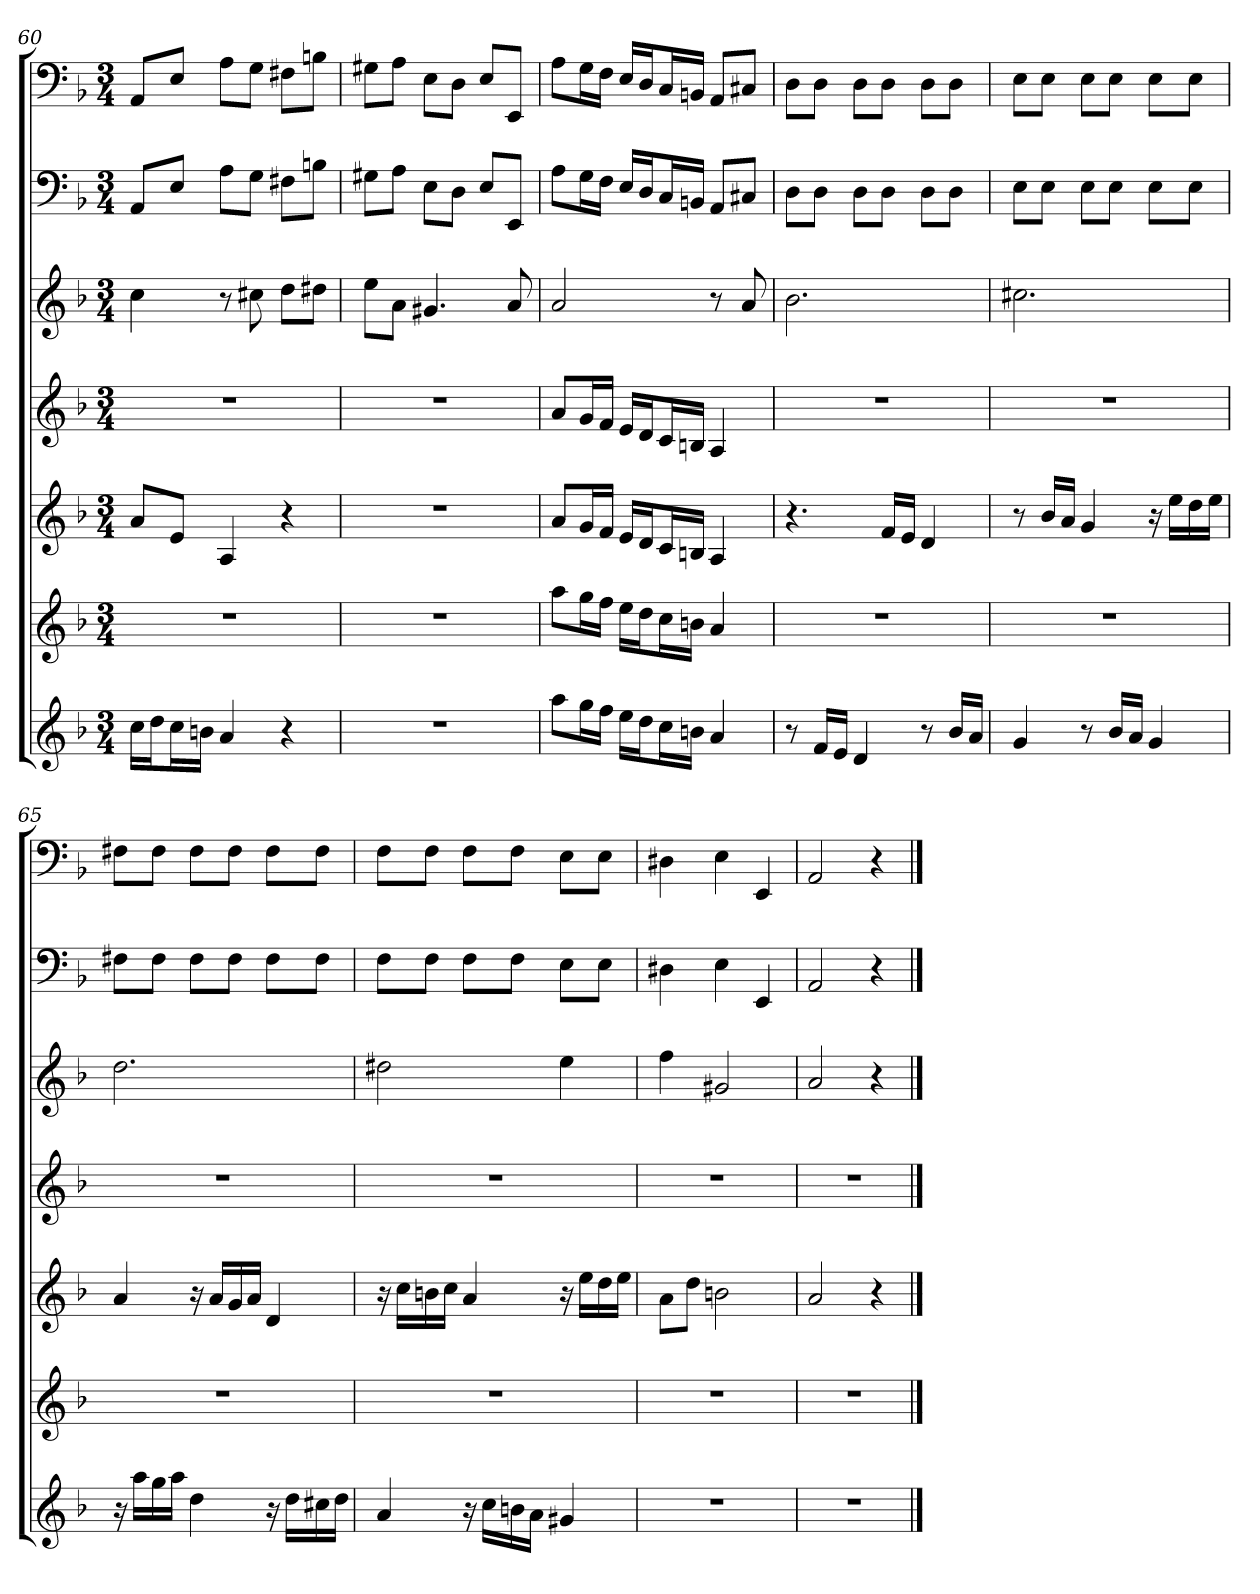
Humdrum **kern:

**kern	**kern	**kern	**kern	**kern	**kern	**kern
*part7	*part6	*part5	*part4	*part3	*part2	*part1
*staff7	*staff6	*staff5	*staff4	*staff3	*staff2	*staff1
*k[b-]	*k[b-]	*k[b-]	*k[b-]	*k[b-]	*k[b-]	*k[b-]
*d:	*d:	*d:	*d:	*d:	*d:	*d:
*M3/4	*M3/4	*M3/4	*M3/4	*M3/4	*M3/4	*M3/4
=60	=60	=60	=60	=60	=60	=60
16ccLL	2.r	8aL	2.r	4cc	8AAL	8AAL
16ddJ	.	.	.	.	.	.
16ccL	.	8eJ	.	.	8EJ	8EJ
16bnJJ	.	.	.	.	.	.
4a	.	4A	.	8r	8AL	8AL
.	.	.	.	8cc#X	8GJ	8GJ
4r	.	4r	.	8ddL	8F#XL	8F#XL
.	.	.	.	8dd#XJ	8BnJ	8BnJ
=61	=61	=61	=61	=61	=61	=61
2.r	2.r	2.r	2.r	8eeL	8G#XL	8G#XL
.	.	.	.	8aJ	8AJ	8AJ
.	.	.	.	4.g#X	8EL	8EL
.	.	.	.	.	8DJ	8DJ
.	.	.	.	.	8EL	8EL
.	.	.	.	8a	8EEJ	8EEJ
=62	=62	=62	=62	=62	=62	=62
8aaL	8aaL	8aL	8aL	2a	8AL	8AL
16ggL	16ggL	16gL	16gL	.	16GL	16GL
16ffJJ	16ffJJ	16fJJ	16fJJ	.	16FJJ	16FJJ
16eeLL	16eeLL	16eLL	16eLL	.	16ELL	16ELL
16ddJ	16ddJ	16dJ	16dJ	.	16DJ	16DJ
16ccL	16ccL	16cL	16cL	.	16CL	16CL
16bnJJ	16bnJJ	16BnJJ	16BnJJ	.	16BBnJJ	16BBnJJ
4a	4a	4A	4A	8r	8AAL	8AAL
.	.	.	.	8a	8C#XJ	8C#XJ
=63	=63	=63	=63	=63	=63	=63
8r	2.r	4.r	2.r	2.b-	8DL	8DL
16fLL	.	.	.	.	8DJ	8DJ
16eJJ	.	.	.	.	.	.
4d	.	.	.	.	8DL	8DL
.	.	16fLL	.	.	8DJ	8DJ
.	.	16eJJ	.	.	.	.
8r	.	4d	.	.	8DL	8DL
16b-LL	.	.	.	.	8DJ	8DJ
16aJJ	.	.	.	.	.	.
=64	=64	=64	=64	=64	=64	=64
4g	2.r	8r	2.r	2.cc#X	8EL	8EL
.	.	16b-LL	.	.	8EJ	8EJ
.	.	16aJJ	.	.	.	.
8r	.	4g	.	.	8EL	8EL
16b-LL	.	.	.	.	8EJ	8EJ
16aJJ	.	.	.	.	.	.
4g	.	16r	.	.	8EL	8EL
.	.	16eeLL	.	.	.	.
.	.	16dd	.	.	8EJ	8EJ
.	.	16eeJJ	.	.	.	.
=65	=65	=65	=65	=65	=65	=65
16r	2.r	4a	2.r	2.dd	8F#XL	8F#XL
16aaLL	.	.	.	.	.	.
16gg	.	.	.	.	8F#J	8F#J
16aaJJ	.	.	.	.	.	.
4dd	.	16r	.	.	8F#L	8F#L
.	.	16aLL	.	.	.	.
.	.	16g	.	.	8F#J	8F#J
.	.	16aJJ	.	.	.	.
16r	.	4d	.	.	8F#L	8F#L
16ddLL	.	.	.	.	.	.
16cc#X	.	.	.	.	8F#J	8F#J
16ddJJ	.	.	.	.	.	.
=66	=66	=66	=66	=66	=66	=66
4a	2.r	16r	2.r	2dd#X	8FL	8FL
.	.	16ccLL	.	.	.	.
.	.	16bn	.	.	8FJ	8FJ
.	.	16ccJJ	.	.	.	.
16r	.	4a	.	.	8FL	8FL
16ccLL	.	.	.	.	.	.
16bn	.	.	.	.	8FJ	8FJ
16aJJ	.	.	.	.	.	.
4g#X	.	16r	.	4ee	8EL	8EL
.	.	16eeLL	.	.	.	.
.	.	16dd	.	.	8EJ	8EJ
.	.	16eeJJ	.	.	.	.
=67	=67	=67	=67	=67	=67	=67
2.r	2.r	8aL	2.r	4ff	4D#X	4D#X
.	.	8ddJ	.	.	.	.
.	.	2bn	.	2g#X	4E	4E
.	.	.	.	.	4EE	4EE
=68	=68	=68	=68	=68	=68	=68
2.r	2.r	2a	2.r	2a	2AA	2AA
.	.	4r	.	4r	4r	4r
==	==	==	==	==	==	==
*-	*-	*-	*-	*-	*-	*-
